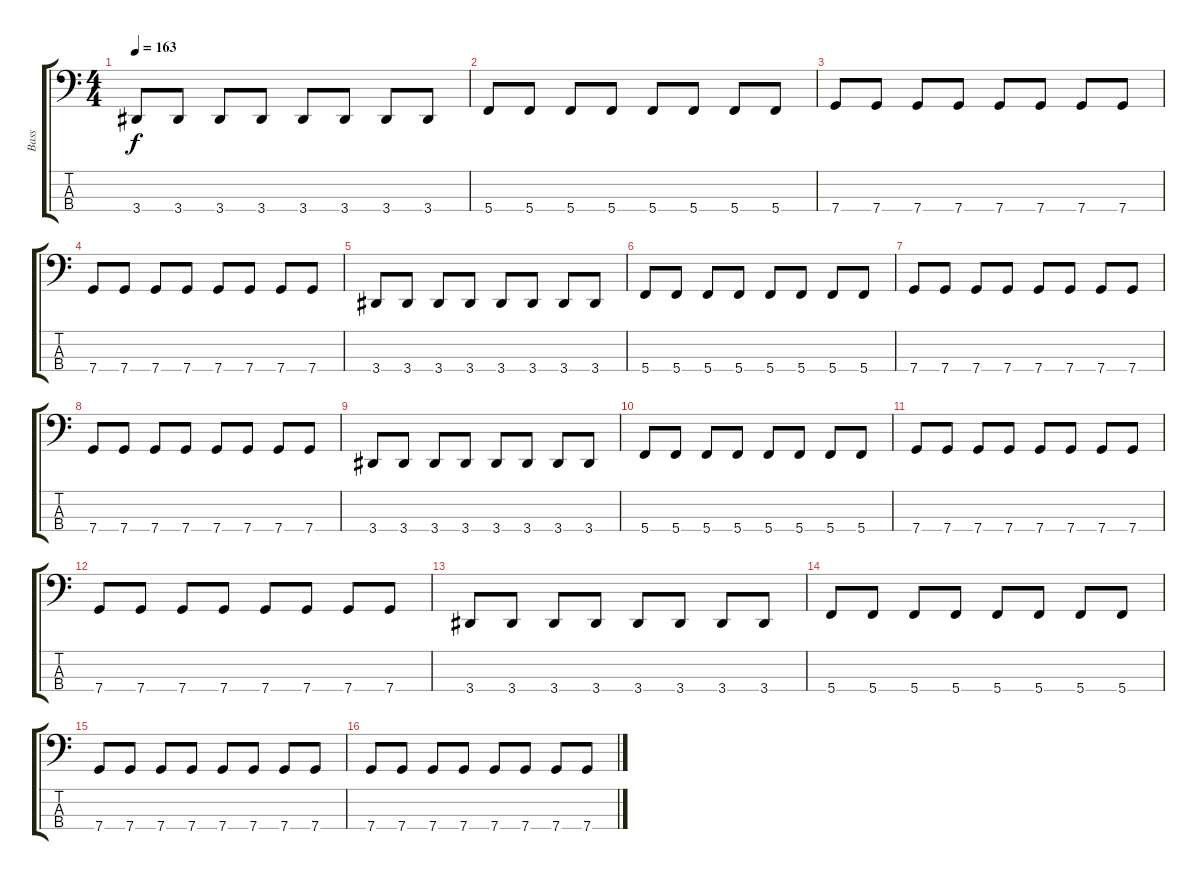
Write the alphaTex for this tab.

\track ("Bass" "Bass") {instrument electricbasspick}
\staff {score tabs}
\tuning (F2 C2 G1 C1) {hide}
\ts (4 4)
\tempo 163
\clef f4
\ks c
3.4.8{dy f} 3.4.8 3.4.8 3.4.8 3.4.8 3.4.8 3.4.8 3.4.8 |
5.4.8 5.4.8 5.4.8 5.4.8 5.4.8 5.4.8 5.4.8 5.4.8 |
7.4.8 7.4.8 7.4.8 7.4.8 7.4.8 7.4.8 7.4.8 7.4.8 |
7.4.8 7.4.8 7.4.8 7.4.8 7.4.8 7.4.8 7.4.8 7.4.8 |
3.4.8 3.4.8 3.4.8 3.4.8 3.4.8 3.4.8 3.4.8 3.4.8 |
5.4.8 5.4.8 5.4.8 5.4.8 5.4.8 5.4.8 5.4.8 5.4.8 |
7.4.8 7.4.8 7.4.8 7.4.8 7.4.8 7.4.8 7.4.8 7.4.8 |
7.4.8 7.4.8 7.4.8 7.4.8 7.4.8 7.4.8 7.4.8 7.4.8 |
3.4.8 3.4.8 3.4.8 3.4.8 3.4.8 3.4.8 3.4.8 3.4.8 |
5.4.8 5.4.8 5.4.8 5.4.8 5.4.8 5.4.8 5.4.8 5.4.8 |
7.4.8 7.4.8 7.4.8 7.4.8 7.4.8 7.4.8 7.4.8 7.4.8 |
7.4.8 7.4.8 7.4.8 7.4.8 7.4.8 7.4.8 7.4.8 7.4.8 |
3.4.8 3.4.8 3.4.8 3.4.8 3.4.8 3.4.8 3.4.8 3.4.8 |
5.4.8 5.4.8 5.4.8 5.4.8 5.4.8 5.4.8 5.4.8 5.4.8 |
7.4.8 7.4.8 7.4.8 7.4.8 7.4.8 7.4.8 7.4.8 7.4.8 |
7.4.8 7.4.8 7.4.8 7.4.8 7.4.8 7.4.8 7.4.8 7.4.8
